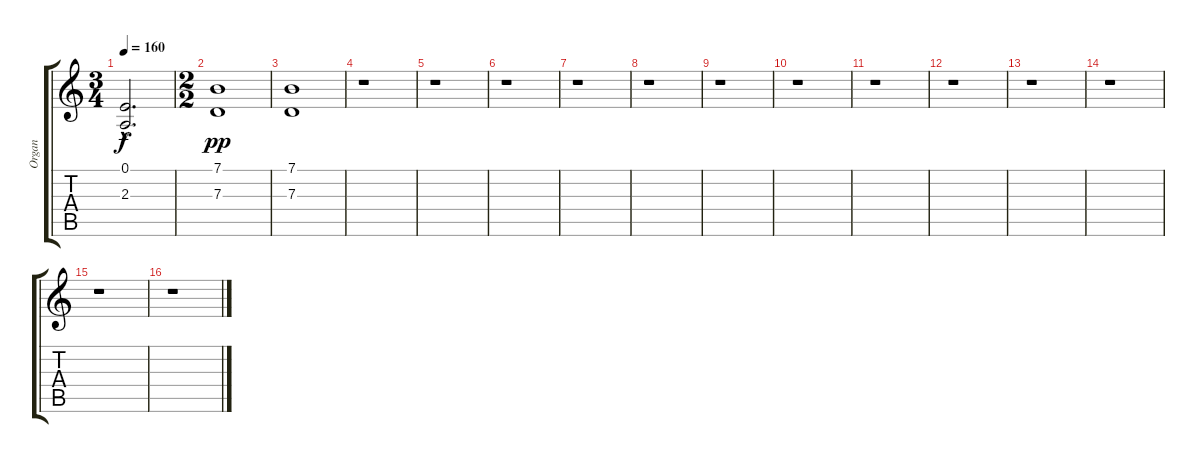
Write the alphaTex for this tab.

\track ("Organ" "Organ") {instrument drawbarorgan}
\staff {score tabs}
\tuning (E4 B3 G3 D3 A2 E2) {hide}
\ts (3 4)
\tempo 160
\clef g2
\ks c
(0.1{hac t} 2.3{hac t}).2{d dy f} |
\ts (2 2)
(7.1 7.3).1{dy pp instrument drawbarorgan} |
(7.1 7.3).1 |
r.1 |
r.1 |
r.1 |
r.1 |
r.1 |
r.1 |
r.1 |
r.1 |
r.1 |
r.1 |
r.1 |
r.1 |
r.1
